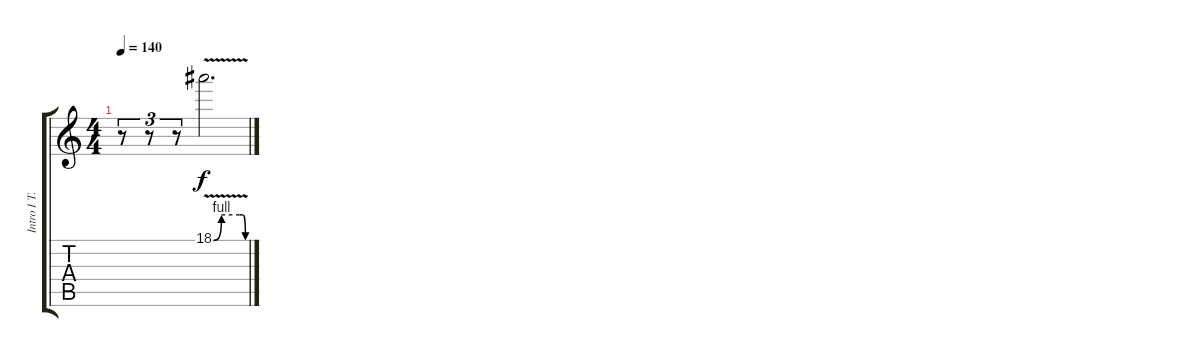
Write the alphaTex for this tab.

\track ("Intro I T.D." "Intro I T.") {instrument distortionguitar}
\staff {score tabs}
\tuning (E4 B3 G3 D3 A2 E2) {hide}
\ts (4 4)
\tempo 140
\clef g2
\ks c
r.8{tu (3 2) dy f balance 13} r.8{tu (3 2)} r.8{tu (3 2)} 18.1{be (custom 0 0 15 4 49 4 55 4 60 0) v}.2{d}
